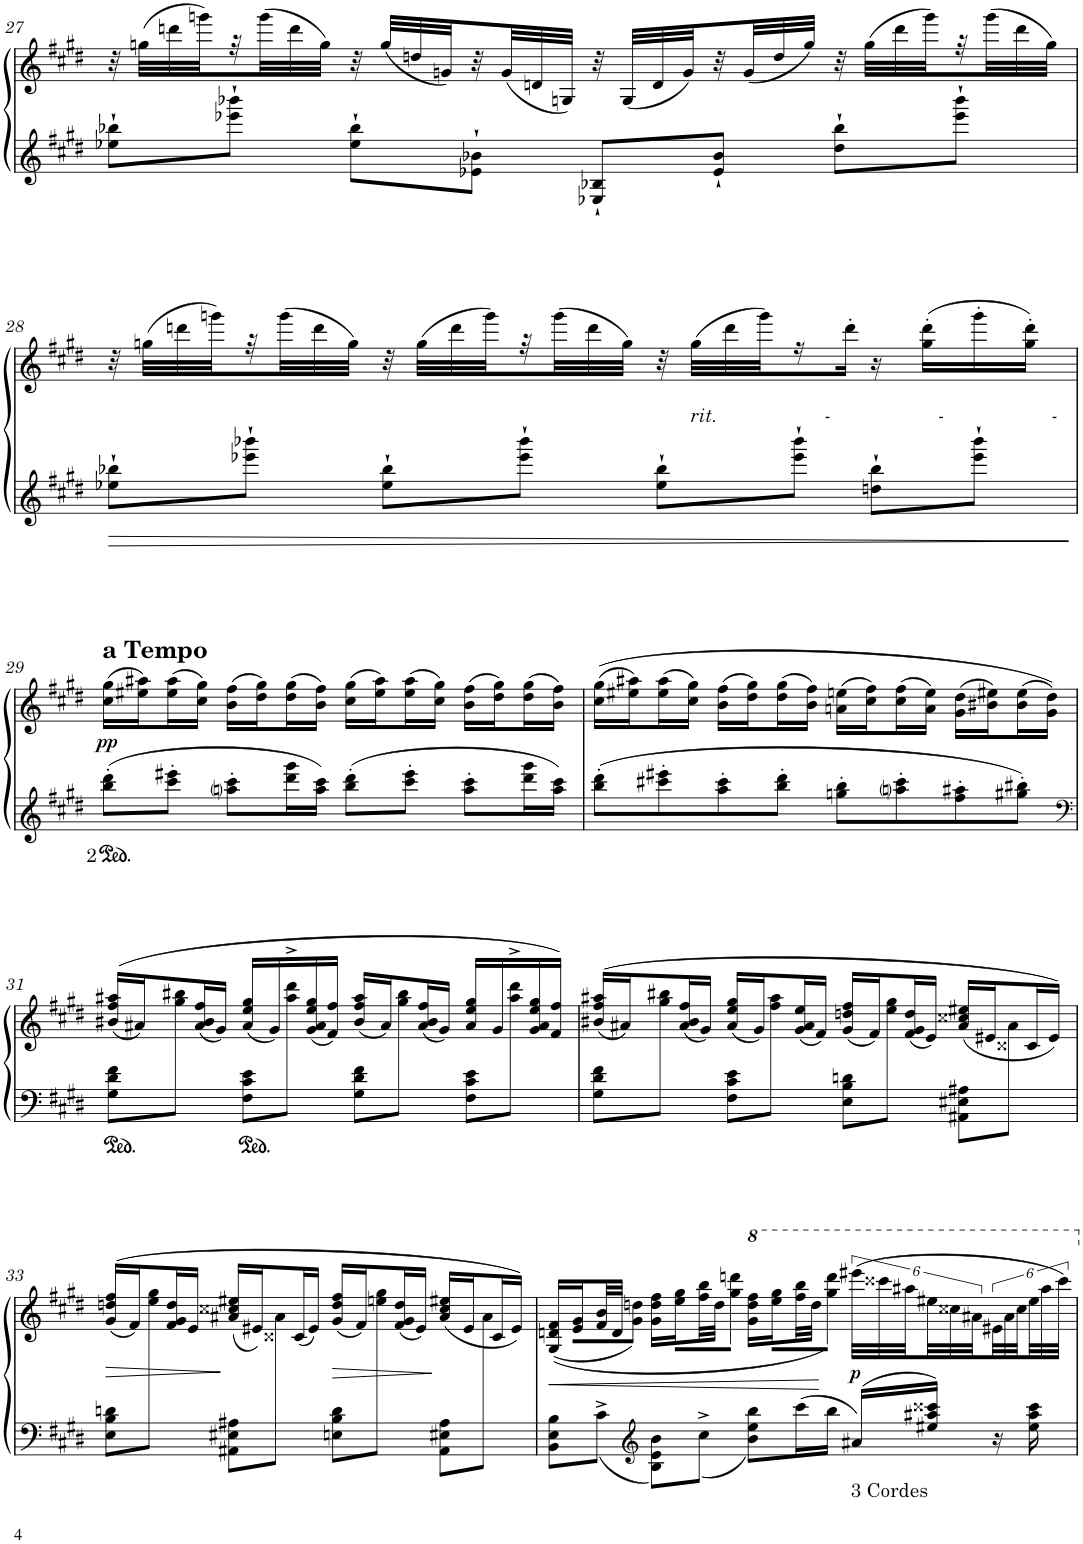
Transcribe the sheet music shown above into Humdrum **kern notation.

**kern	**kern	**dynam
*part1	*part1	*part1
*staff2	*staff1	*staff1/2
*I"Piano	*	*
*I'Pno	*	*
!!LO:PB:g=z
*clefG2	*clefG2	*
*k[f#c#g#d#]	*k[f#c#g#d#]	*
*M4/4	*M4/4	*
*met(c)	*met(c)	*
=27	=27	=27
8ee-X\` 8bb-X\`L	32r	.
.	(32ggn\LLL	.
.	32dddn\	.
.	32gggn\JJ)	.
8eee-X\` 8bbb-X\`J	32r	.
.	(32ggg\	.
.	32ddd\	.
.	32gg\JJJ)	.
8ee-\` 8bb-\`L	32r	.
.	(32gg/LLL	.
.	32ddn/	.
.	32gn/JJ)	.
8e-X\` 8b-X\`J	32r	.
.	(32g/	.
.	32dn/	.
.	32Gn/JJJ)	.
8E-X/` 8B-X/`L	32r	.
.	(32G/LLL	.
.	32d/	.
.	32g/JJ)	.
8e-/` 8b-/`J	32r	.
.	(32g/	.
.	32dd/	.
.	32gg/JJJ)	.
8dd#\` 8bb-\`L	32r	.
.	(32gg\LLL	.
.	32ddd\	.
.	32ggg\JJ)	.
8eee-\` 8bbb-\`J	32r	.
.	(32ggg\	.
.	32ddd\	.
.	32gg\JJJ)	.
!!LO:LB:g=z
=28	=28	=28
8ee-X\` 8bb-X\`L	32r	.
.	(32ggn\LLL	.
.	32dddn\	.
.	32gggn\JJ)	.
8eee-X\` 8bbb-X\`J	32r	.
.	(32ggg\	.
.	32ddd\	.
.	32gg\JJJ)	.
8ee-\` 8bb-\`L	32r	.
.	(32gg\LLL	.
.	32ddd\	.
.	32ggg\JJ)	.
8eee-\` 8bbb-\`J	32r	.
.	(32ggg\	.
.	32ddd\	.
.	32gg\JJJ)	.
8ee-\` 8bb-\`L	32r	.
!	!LO:TX:b:i:t=rit.                    -                    -                    -	!
.	(32gg\LLL	.
.	32ddd\	.
.	32ggg\JJ)	.
8eee-\` 8bbb-\`J	16r	.
.	16ddd'\JJ	.
8ddn\` 8bb-\`L	16r	.
.	(16gg\' 16ddd\'LL	.
8eee-\` 8bbb-\`J	16ggg'\	.
.	16gg\' 16ddd\'JJ)	.
!!LO:LB:g=z
=29	=29	=29
!LO:TX:b:t=2	!	!
!	!	!LO:DY:b
8bb\' 8ddd#\'L	(16cc#\ 16gg#\LL	pp
.	16ee#X\ 16aa#X\J)	.
8ccc#\' 8eee#X\'J	(16ee#\ 16aa#\L	.
.	16cc#\ 16gg#\JJ)	.
8aani\' 8ccc#\'L	(16b\ 16ff#\LL	.
.	16dd#\ 16gg#\J)	.
16ddd#\ 16ggg#\L	(16dd#\ 16gg#\L	.
16aa\ 16ccc#\JJ	16b\ 16ff#\JJ)	.
8bb\' 8ddd#\'L	(16cc#\ 16gg#\LL	.
.	16ee#\ 16aa#\J)	.
8ccc#\' 8eee#\'J	(16ee#\ 16aa#\L	.
.	16cc#\ 16gg#\JJ)	.
8aa\' 8ccc#\'L	(16b\ 16ff#\LL	.
.	16dd#\ 16gg#\J)	.
16ddd#\ 16ggg#\L	(16dd#\ 16gg#\L	.
16aa\ 16ccc#\JJ	16b\ 16ff#\JJ)	.
=30	=30	=30
8bb\' 8ddd#\'L	((16cc#\ 16gg#\LL	.
.	16ee#X\ 16aa#X\J)	.
8ccc#X\' 8eee#X\'	(16ee#\ 16aa#\L	.
.	16cc#\ 16gg#\JJ)	.
8aa\' 8ccc#\'	(16b\ 16ff#\LL	.
.	16dd#\ 16gg#\J)	.
8bb\' 8ddd#\'J	(16dd#\ 16gg#\L	.
.	16b\ 16ff#\JJ)	.
8ggn\' 8bb\'L	(16an\ 16een\LL	.
.	16cc#\ 16ff#\J)	.
8aani\' 8ccc#\'	(16cc#\ 16ff#\L	.
.	16a\ 16ee\JJ)	.
8ff#\' 8aa#X\'	(16g#\ 16dd#\LL	.
.	16b#X\ 16ee#X\J)	.
8gg#X\' 8bb#X\'J	(16b#\ 16ee#\L	.
.	16g#\ 16dd#\JJ))	.
!!LO:LB:g=z
=31	=31	=31
*clefF4	*	*
*ped	*	*
*	*^	*
8G#\ 8d#\ 8f#\L	((>16b#X/ 16ff#/ 16aa#X/LL	8ryy	.
.	16a#X/J)	.	.
8ryy	(16a#/ 16b#/ 16ff#/L	8gg#\ 8bb#X\J	.
.	16g#/JJ)	.	.
*ped	*	*	*
*	*Xped	*	*
8F#\ 8c#\ 8e\L	(16a#/ 16ee/ 16gg#/LL	8ryy	.
.	16g#/)	.	.
8ryy	(16g#/ 16a#/ 16ee/ 16gg#/	8aa#\^ 8ddd#\^J	.
.	16f#/ 16ff#/JJ)	.	.
*	*Xped	*	*
8G#\ 8d#\ 8f#\L	(16b#/ 16ff#/ 16aa#/LL	8ryy	.
.	16a#/J)	.	.
8ryy	(16a#/ 16b#/ 16ff#/L	8gg#\ 8bb#\J	.
.	16g#/JJ)	.	.
8F#\ 8c#\ 8e\L	16a#/ 16ee/ 16gg#/LL	8ryy	.
.	16g#/	.	.
8ryy	16g#/ 16a#/ 16ee/ 16gg#/	8aa#\^ 8ddd#\^J	.
.	16f#/ 16ff#/JJ)	.	.
=32	=32	=32	=32
8G#\ 8d#\ 8f#\L	((>16b#X/ 16ff#/ 16aa#X/LL	8ryy	.
.	16a#X/J)	.	.
8ryy	(16a#/ 16b#/ 16ff#/L	8gg#\ 8bb#X\J	.
.	16g#/JJ)	.	.
8F#\ 8c#\ 8e\L	(16a#/ 16ee/ 16gg#/LL	8ryy	.
.	16g#/J)	.	.
8ryy	(16g#/ 16a#/ 16ee/L	8ff#\ 8aa#\J	.
.	16f#/JJ)	.	.
8E\ 8B\ 8dn\L	(16g#/ 16ddn/ 16ff#/LL	8ryy	.
.	16f#/J)	.	.
8ryy	(16f#/ 16g#/ 16dd/L	8ee\ 8gg#\J	.
.	16e/JJ)	.	.
8AA#X\ 8E#X\ 8A#X\L	(16a#/ 16cc##X/ 16ee#X/LL	8ryy	.
.	16e#X/J	.	.
8ryy	16c##X/L	8a#\J	.
.	16e#/JJ))	.	.
!!LO:LB:g=z	!!
=33	=33	=33	=33
!	!	!	!LO:HP:b
8E\ 8B\ 8dn\L	((>16g#/ 16ddn/ 16ff#/LL	8ryy	>
.	16f#/J)	.	.
8ryy	16f#/ 16g#/ 16dd/L	8ee\ 8gg#\J	.
.	16e/JJ	.	.
8AA#X\ 8E#X\ 8A#X\L	(16a#X/ 16cc##X/ 16ee#X/LL	8ryy	]
.	16e#X/J)	.	.
8ryy	(16c##X/L	8a#\J	.
.	16e#/JJ)	.	.
!	!	!	!LO:HP:b
8En\ 8B\ 8d\L	(16g#/ 16dd/ 16ff#/LL	8ryy	>
.	16f#/J)	.	.
8ryy	(16f#/ 16g#/ 16dd/L	8een\ 8gg#\J	.
.	16e#/JJ)	.	.
8AA#\ 8E#X\ 8A#\L	(16a#/ 16cc##/ 16ee#X/LL	8ryy	]
.	16e#/J	.	.
8ryy	16c##/L	8a#\J	.
.	16e#/JJ))	.	.
=34	=34	=34	=34
!	!	!	!LO:HP:b
8BB\ 8E\ 8B\L	(<(16G#/ 16dn/ 16f#/LL	16ryy	<
.	16e/ 16g#/	8ryy	.
8c#^\J	32f#/ 32b/L	.	.
.	32d/JJJ	.	.
.	16ryy	8g#\ 8ddn\J)	.
*clefG2	*	*	*
8B\ 8e\ 8b\L	16g#\ 16dd\ 16ff#\LL	.	.
.	16ee\ 16gg#\	8ryy	.
8cc#^\J	32ff#\ 32bb\L	.	.
.	32dd\JJJ	.	.
.	16ryy	8gg#\ 8dddn\J	.
*	*8va	*	*
8b\ 8ee\ 8bb\L	16gg#\ 16ddd\ 16fff#\LL	.	.
.	16eee\ 16ggg#\	8ryy	.
16ccc#\L	32fff#\ 32bbb\L	.	.
.	32ddd\JJJ	.	.
16bb\JJ	16ryy	8ggg#\ 8dddd\J)	[
!LO:TX:b:t=3 Cordes	!	!	!
!	!	!	!LO:DY:b
16a#X/LL	(>48eeee#X\LLL	.	p
.	48cccc##X\	.	.
.	48aaa#X\JJ	.	.
16ee#X/ 16aa#X/ 16ccc##X/JJ	48eee#X\LL	8.ryy	.
.	48ccc##X\	.	.
.	48aa#X\	.	.
16r	48ee#X\	.	.
.	48aa#\	.	.
.	48ccc##\JJ	.	.
16ee#\ 16aa#\ 16ccc##\	48eee#\LL	.	.
.	48aaa#\	.	.
.	48cccc##\JJJ)	.	.
*	*v	*v	*
*	*X8va	*
=	=	=
*-	*-	*-
